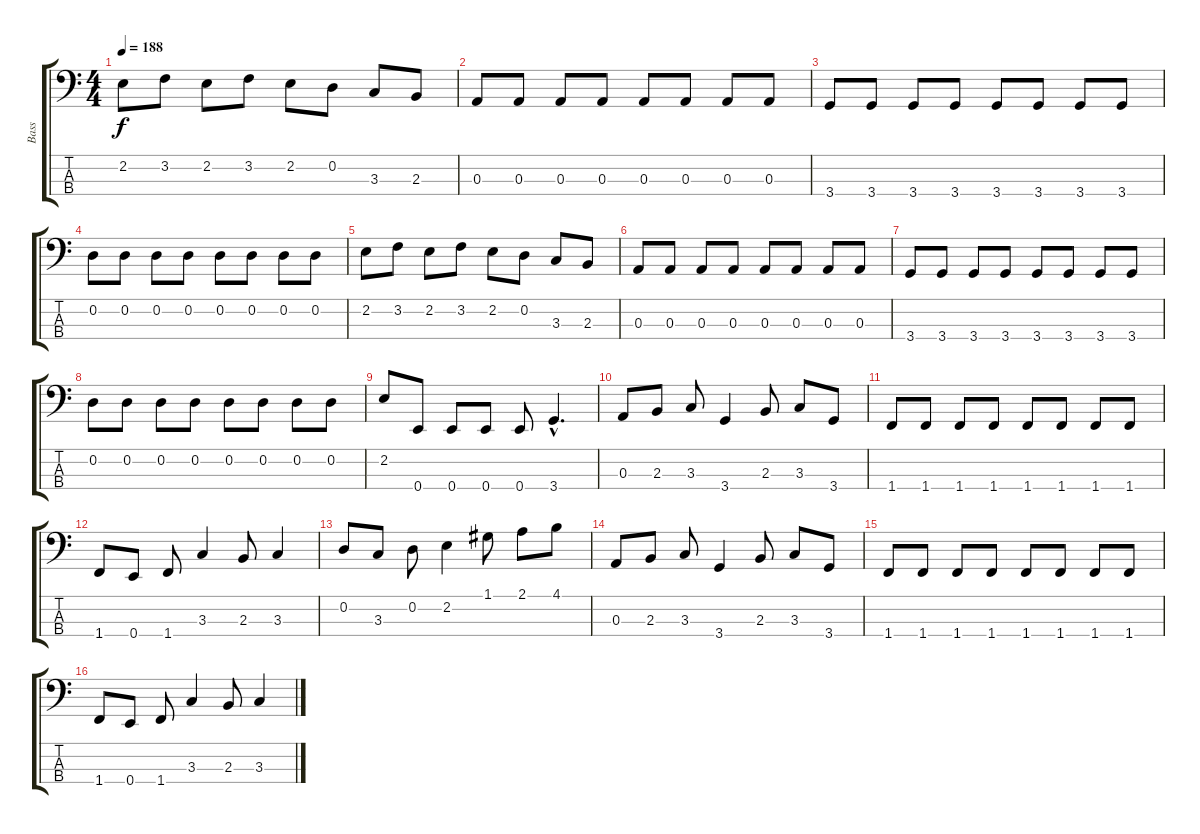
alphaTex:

\track ("Bass" "Bass") {instrument electricbasspick}
\staff {score tabs}
\tuning (G2 D2 A1 E1) {hide}
\ts (4 4)
\tempo 188
\clef f4
\ks c
2.2.8{dy f} 3.2.8 2.2.8 3.2.8 2.2.8 0.2.8 3.3.8 2.3.8 |
0.3.8 0.3.8 0.3.8 0.3.8 0.3.8 0.3.8 0.3.8 0.3.8 |
3.4.8 3.4.8 3.4.8 3.4.8 3.4.8 3.4.8 3.4.8 3.4.8 |
0.2.8 0.2.8 0.2.8 0.2.8 0.2.8 0.2.8 0.2.8 0.2.8 |
2.2.8 3.2.8 2.2.8 3.2.8 2.2.8 0.2.8 3.3.8 2.3.8 |
0.3.8 0.3.8 0.3.8 0.3.8 0.3.8 0.3.8 0.3.8 0.3.8 |
3.4.8 3.4.8 3.4.8 3.4.8 3.4.8 3.4.8 3.4.8 3.4.8 |
0.2.8 0.2.8 0.2.8 0.2.8 0.2.8 0.2.8 0.2.8 0.2.8 |
2.2.8 0.4.8 0.4.8 0.4.8 0.4.8 3.4{hac}.4{d} |
0.3.8 2.3.8 3.3.8 3.4.4 2.3.8 3.3.8 3.4.8 |
1.4.8 1.4.8 1.4.8 1.4.8 1.4.8 1.4.8 1.4.8 1.4.8 |
1.4.8 0.4.8 1.4.8 3.3.4 2.3.8 3.3.4 |
0.2.8 3.3.8 0.2.8 2.2.4 1.1.8 2.1.8 4.1.8 |
0.3.8 2.3.8 3.3.8 3.4.4 2.3.8 3.3.8 3.4.8 |
1.4.8 1.4.8 1.4.8 1.4.8 1.4.8 1.4.8 1.4.8 1.4.8 |
1.4.8 0.4.8 1.4.8 3.3.4 2.3.8 3.3.4
